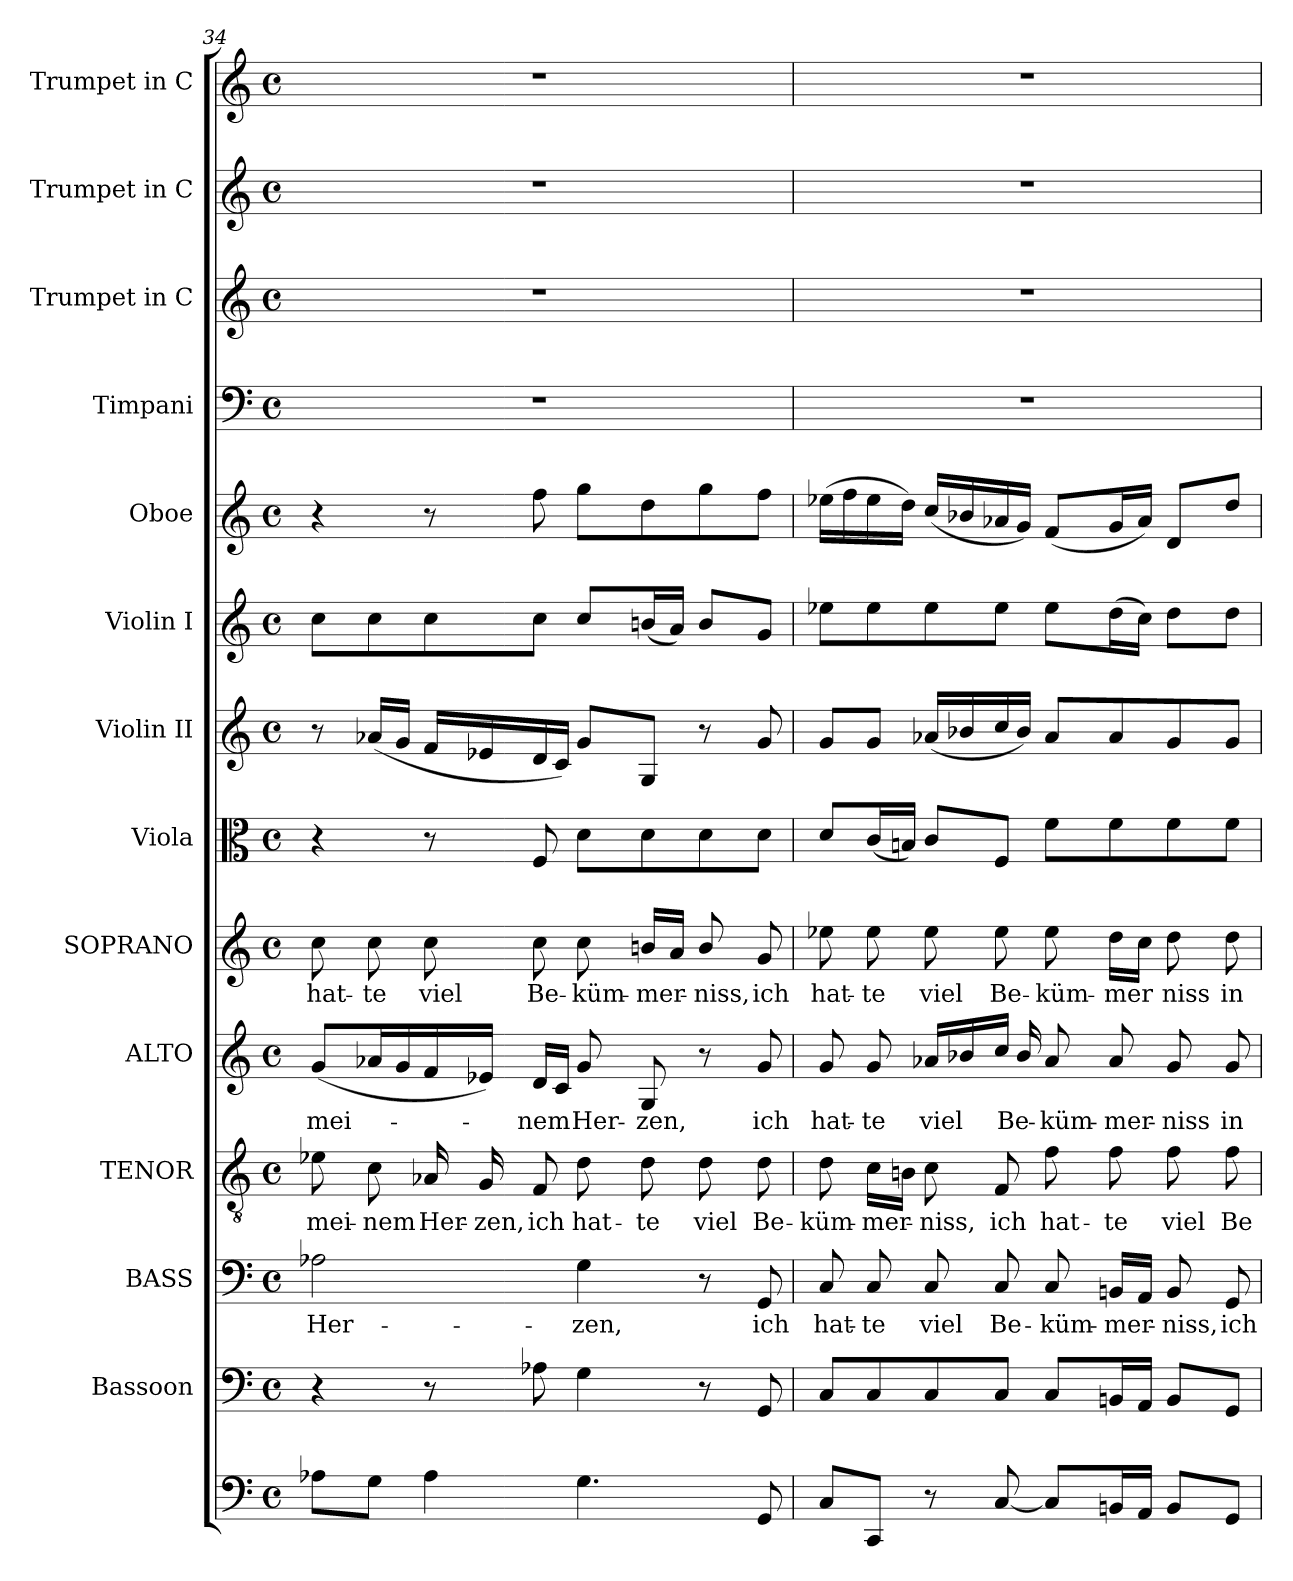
**kern	**kern	**kern	**text	**kern	**text	**kern	**text	**kern	**text	**kern	**kern	**kern	**kern	**kern	**kern	**kern	**kern
*part14	*part13	*part12	*part12	*part11	*part11	*part10	*part10	*part9	*part9	*part8	*part7	*part6	*part5	*part4	*part3	*part2	*part1
*staff14	*staff13	*staff12	*staff12	*staff11	*staff11	*staff10	*staff10	*staff9	*staff9	*staff8	*staff7	*staff6	*staff5	*staff4	*staff3	*staff2	*staff1
*	*I"Bassoon	*I"BASS	*	*I"TENOR	*	*I"ALTO	*	*I"SOPRANO	*	*I"Viola	*I"Violin II	*I"Violin I	*I"Oboe	*I"Timpani	*I"Trumpet in C	*I"Trumpet in C	*I"Trumpet in C
*	*	*	*	*	*	*I'Alto	*	*I'Soprano	*	*I'Viola	*I'Violin II	*I'Violin I	*I'Oboe	*I'Timp.	*	*	*
!!LO:LB:g=z
*clefF4	*clefF4	*clefF4	*	*clefGv2	*	*clefG2	*	*clefG2	*	*clefC3	*clefG2	*clefG2	*clefG2	*clefF4	*clefG2	*clefG2	*clefG2
*	*	*	*	*ITrd7c12	*	*	*	*	*	*	*	*	*	*	*	*	*
*k[]	*k[]	*k[]	*	*k[]	*	*k[]	*	*k[]	*	*k[]	*k[]	*k[]	*k[]	*k[]	*k[]	*k[]	*k[]
*C:	*C:	*C:	*	*C:	*	*C:	*	*C:	*	*C:	*C:	*C:	*C:	*C:	*C:	*C:	*C:
*M4/4	*M4/4	*M4/4	*	*M4/4	*	*M4/4	*	*M4/4	*	*M4/4	*M4/4	*M4/4	*M4/4	*M4/4	*M4/4	*M4/4	*M4/4
*met(c)	*met(c)	*met(c)	*	*met(c)	*	*met(c)	*	*met(c)	*	*met(c)	*met(c)	*met(c)	*met(c)	*met(c)	*met(c)	*met(c)	*met(c)
=34	=34	=34	=34	=34	=34	=34	=34	=34	=34	=34	=34	=34	=34	=34	=34	=34	=34
!	!	!	!LO:LY:b:color=#000000	!	!	!	!	!	!	!	!	!	!	!	!	!	!
!	!	!	!	!	!LO:LY:b:color=#000000	!	!	!	!	!	!	!	!	!	!	!	!
!	!	!	!	!	!	!	!LO:LY:b:color=#000000	!	!	!	!	!	!	!	!	!	!
!	!	!	!	!	!	!	!	!	!LO:LY:b:color=#000000	!	!	!	!	!	!	!	!
8A-Xi\L	4r	2A-Xi\	Her-	8E-i\	mei-	(8gi/L	mei-	8cci\	hat-	4r	8r	8cci\L	4r	1r	1r	1r	1r
!	!	!	!	!	!LO:LY:b:color=#000000	!	!	!	!	!	!	!	!	!	!	!	!
!	!	!	!	!	!	!	!	!	!LO:LY:b:color=#000000	!	!	!	!	!	!	!	!
8Gi\J	.	.	.	8Ci\	-nem	16a-Xi/L	.	8cci\	-te	.	(16a-Xi/LL	8cci\	.	.	.	.	.
.	.	.	.	.	.	16gi/	.	.	.	.	16gi/JJ	.	.	.	.	.	.
!	!	!	!	!	!LO:LY:b:color=#000000	!	!	!	!	!	!	!	!	!	!	!	!
!	!	!	!	!	!	!	!	!	!LO:LY:b:color=#000000	!	!	!	!	!	!	!	!
4A-i\	8r	.	.	16AA-Xi/	Her-	16fi/	.	8cci\	viel	8r	16fi/LL	8cci\	8r	.	.	.	.
!	!	!	!	!	!LO:LY:b:color=#000000	!	!	!	!	!	!	!	!	!	!	!	!
.	.	.	.	16GGi/	-zen,	16e-i/JJ)	.	.	.	.	16e-i/	.	.	.	.	.	.
!	!	!	!	!	!LO:LY:b:color=#000000	!	!	!	!	!	!	!	!	!	!	!	!
!	!	!	!	!	!	!	!LO:LY:b:color=#000000	!	!	!	!	!	!	!	!	!	!
!	!	!	!	!	!	!	!	!	!LO:LY:b:color=#000000	!	!	!	!	!	!	!	!
.	8A-Xi\	.	.	8FFi/	ich	16di/LL	-nem	8cci\	Be-	8Fi/	16di/	8cci\J	8ffi\	.	.	.	.
.	.	.	.	.	.	16ci/JJ	.	.	.	.	16ci/JJ)	.	.	.	.	.	.
!	!	!	!LO:LY:b:color=#000000	!	!	!	!	!	!	!	!	!	!	!	!	!	!
!	!	!	!	!	!LO:LY:b:color=#000000	!	!	!	!	!	!	!	!	!	!	!	!
!	!	!	!	!	!	!	!LO:LY:b:color=#000000	!	!	!	!	!	!	!	!	!	!
!	!	!	!	!	!	!	!	!	!LO:LY:b:color=#000000	!	!	!	!	!	!	!	!
4.Gi\	4Gi\	4Gi\	-zen,	8Di\	hat-	8gi/	Her-	8cci\	-küm-	8di\L	8gi/L	8cci/L	8ggi\L	.	.	.	.
!	!	!	!	!	!LO:LY:b:color=#000000	!	!	!	!	!	!	!	!	!	!	!	!
!	!	!	!	!	!	!	!LO:LY:b:color=#000000	!	!	!	!	!	!	!	!	!	!
!	!	!	!	!	!	!	!	!	!LO:LY:b:color=#000000	!	!	!	!	!	!	!	!
.	.	.	.	8Di\	-te	8Gi/	-zen,	16bni/LL	-mer-	8di\	8Gi/J	(16bni/L	8ddi\	.	.	.	.
.	.	.	.	.	.	.	.	16ai/JJ	.	.	.	16ai/JJ)	.	.	.	.	.
!	!	!	!	!	!LO:LY:b:color=#000000	!	!	!	!	!	!	!	!	!	!	!	!
!	!	!	!	!	!	!	!	!	!LO:LY:b:color=#000000	!	!	!	!	!	!	!	!
.	8r	8r	.	8Di\	viel	8r	.	8bi/	-niss,	8di\	8r	8bi/L	8ggi\	.	.	.	.
!	!	!	!LO:LY:b:color=#000000	!	!	!	!	!	!	!	!	!	!	!	!	!	!
!	!	!	!	!	!LO:LY:b:color=#000000	!	!	!	!	!	!	!	!	!	!	!	!
!	!	!	!	!	!	!	!LO:LY:b:color=#000000	!	!	!	!	!	!	!	!	!	!
!	!	!	!	!	!	!	!	!	!LO:LY:b:color=#000000	!	!	!	!	!	!	!	!
8GGi/	8GGi/	8GGi/	ich	8Di\	Be-	8gi/	ich	8gi/	ich	8di\J	8gi/	8gi/J	8ffi\J	.	.	.	.
=35	=35	=35	=35	=35	=35	=35	=35	=35	=35	=35	=35	=35	=35	=35	=35	=35	=35
!	!	!	!LO:LY:b:color=#000000	!	!	!	!	!	!	!	!	!	!	!	!	!	!
!	!	!	!	!	!LO:LY:b:color=#000000	!	!	!	!	!	!	!	!	!	!	!	!
!	!	!	!	!	!	!	!LO:LY:b:color=#000000	!	!	!	!	!	!	!	!	!	!
!	!	!	!	!	!	!	!	!	!LO:LY:b:color=#000000	!	!	!	!	!	!	!	!
8Ci/L	8Ci/L	8Ci/	hat-	8Di\	-küm-	8gi/	hat-	8ee-i\	hat-	8di/L	8gi/L	8ee-i\L	(16ee-i\LL	1r	1r	1r	1r
.	.	.	.	.	.	.	.	.	.	.	.	.	16ffi\	.	.	.	.
!	!	!	!LO:LY:b:color=#000000	!	!	!	!	!	!	!	!	!	!	!	!	!	!
!	!	!	!	!	!LO:LY:b:color=#000000	!	!	!	!	!	!	!	!	!	!	!	!
!	!	!	!	!	!	!	!LO:LY:b:color=#000000	!	!	!	!	!	!	!	!	!	!
!	!	!	!	!	!	!	!	!	!LO:LY:b:color=#000000	!	!	!	!	!	!	!	!
8CCi/J	8Ci/	8Ci/	-te	16Ci\LL	-mer-	8gi/	-te	8ee-i\	-te	(16ci/L	8gi/J	8ee-i\	16ee-i\	.	.	.	.
.	.	.	.	16BBni\JJ	.	.	.	.	.	16Bni/JJ)	.	.	16ddi\JJ)	.	.	.	.
!	!	!	!LO:LY:b:color=#000000	!	!	!	!	!	!	!	!	!	!	!	!	!	!
!	!	!	!	!	!LO:LY:b:color=#000000	!	!	!	!	!	!	!	!	!	!	!	!
!	!	!	!	!	!	!	!LO:LY:b:color=#000000	!	!	!	!	!	!	!	!	!	!
!	!	!	!	!	!	!	!	!	!LO:LY:b:color=#000000	!	!	!	!	!	!	!	!
8r	8Ci/	8Ci/	viel	8Ci\	-niss,	16a-Xi/LL	viel	8ee-i\	viel	8ci/L	(16a-Xi/LL	8ee-i\	(16cci/LL	.	.	.	.
.	.	.	.	.	.	16b-i/	.	.	.	.	16b-i/	.	16b-i/	.	.	.	.
!	!	!	!LO:LY:b:color=#000000	!	!	!	!	!	!	!	!	!	!	!	!	!	!
!	!	!	!	!	!LO:LY:b:color=#000000	!	!	!	!	!	!	!	!	!	!	!	!
!	!	!	!	!	!	!	!	!	!LO:LY:b:color=#000000	!	!	!	!	!	!	!	!
[8Ci/	8Ci/J	8Ci/	Be-	8FFi/	ich	16cci/JJ	.	8ee-i\	Be-	8Fi/J	16cci/	8ee-i\J	16a-Xi/	.	.	.	.
!	!	!	!	!	!	!	!LO:LY:b:color=#000000	!	!	!	!	!	!	!	!	!	!
.	.	.	.	.	.	16b-i/	Be-	.	.	.	16b-i/JJ)	.	16gi/JJ)	.	.	.	.
!	!	!	!LO:LY:b:color=#000000	!	!	!	!	!	!	!	!	!	!	!	!	!	!
!	!	!	!	!	!LO:LY:b:color=#000000	!	!	!	!	!	!	!	!	!	!	!	!
!	!	!	!	!	!	!	!LO:LY:b:color=#000000	!	!	!	!	!	!	!	!	!	!
!	!	!	!	!	!	!	!	!	!LO:LY:b:color=#000000	!	!	!	!	!	!	!	!
8Ci/L]	8Ci/L	8Ci/	-küm-	8Fi\	hat-	8a-i/	-küm-	8ee-i\	-küm-	8fi\L	8a-i/L	8ee-i\L	(8fi/L	.	.	.	.
!	!	!	!LO:LY:b:color=#000000	!	!	!	!	!	!	!	!	!	!	!	!	!	!
!	!	!	!	!	!LO:LY:b:color=#000000	!	!	!	!	!	!	!	!	!	!	!	!
!	!	!	!	!	!	!	!LO:LY:b:color=#000000	!	!	!	!	!	!	!	!	!	!
!	!	!	!	!	!	!	!	!	!LO:LY:b:color=#000000	!	!	!	!	!	!	!	!
16BBni/L	16BBni/L	16BBni/LL	-mer-	8Fi\	-te	8a-i/	-mer-	16ddi\LL	-mer	8fi\	8a-i/	(16ddi\L	16gi/L	.	.	.	.
16AAi/JJ	16AAi/JJ	16AAi/JJ	.	.	.	.	.	16cci\JJ	.	.	.	16cci\JJ)	16a-i/JJ)	.	.	.	.
!	!	!	!LO:LY:b:color=#000000	!	!	!	!	!	!	!	!	!	!	!	!	!	!
!	!	!	!	!	!LO:LY:b:color=#000000	!	!	!	!	!	!	!	!	!	!	!	!
!	!	!	!	!	!	!	!LO:LY:b:color=#000000	!	!	!	!	!	!	!	!	!	!
!	!	!	!	!	!	!	!	!	!LO:LY:b:color=#000000	!	!	!	!	!	!	!	!
8BBi/L	8BBi/L	8BBi/	-niss,	8Fi\	viel	8gi/	-niss	8ddi\	niss	8fi\	8gi/	8ddi\L	8di/L	.	.	.	.
!	!	!	!LO:LY:b:color=#000000	!	!	!	!	!	!	!	!	!	!	!	!	!	!
!	!	!	!	!	!LO:LY:b:color=#000000	!	!	!	!	!	!	!	!	!	!	!	!
!	!	!	!	!	!	!	!LO:LY:b:color=#000000	!	!	!	!	!	!	!	!	!	!
!	!	!	!	!	!	!	!	!	!LO:LY:b:color=#000000	!	!	!	!	!	!	!	!
8GGi/J	8GGi/J	8GGi/	ich	8Fi\	Be-	8gi/	in	8ddi\	in	8fi\J	8gi/J	8ddi\J	8ddi/J	.	.	.	.
=	=	=	=	=	=	=	=	=	=	=	=	=	=	=	=	=	=
*-	*-	*-	*-	*-	*-	*-	*-	*-	*-	*-	*-	*-	*-	*-	*-	*-	*-
